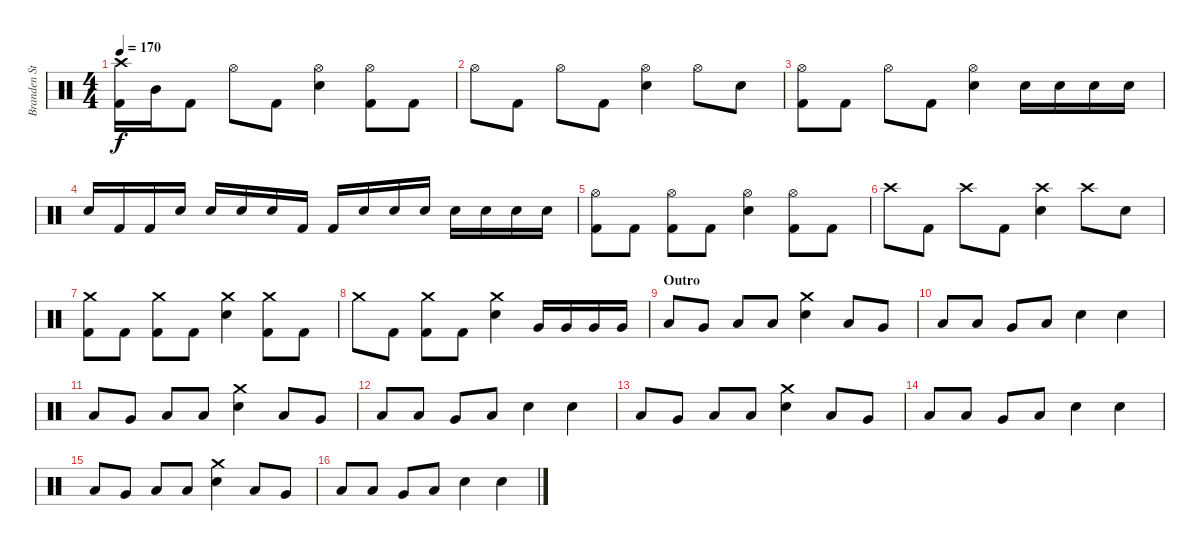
\track ("Branden Steineckert" "Branden St") {instrument percussion}
\staff {score}
\articulation defaults
\ts (4 4)
\tempo 170
\clef neutral
\ks c
("Crash high (hit)" "Kick (hit) 2").16{dy f} "Mid Tom (hit)".16 "Kick (hit) 2".8 "Hi-Hat (open)".8 "Kick (hit) 2".8 ("Hi-Hat (open)" "Electric Snare (hit)").4 ("Hi-Hat (open)" "Kick (hit) 2").8 "Kick (hit) 2".8 |
"Hi-Hat (open)".8 "Kick (hit) 2".8 "Hi-Hat (open)".8 "Kick (hit) 2".8 ("Hi-Hat (open)" "Electric Snare (hit)").4 "Hi-Hat (open)".8 "Electric Snare (hit)".8 |
("Hi-Hat (open)" "Kick (hit) 2").8 "Kick (hit) 2".8 "Hi-Hat (open)".8 "Kick (hit) 2".8 ("Hi-Hat (open)" "Electric Snare (hit)").4 "Electric Snare (hit)".16 "Electric Snare (hit)".16 "Electric Snare (hit)".16 "Electric Snare (hit)".16 |
"Electric Snare (hit)".16 "Kick (hit) 2".16 "Kick (hit) 2".16 "Electric Snare (hit)".16 "Electric Snare (hit)".16 "Electric Snare (hit)".16 "Electric Snare (hit)".16 "Kick (hit) 2".16 "Kick (hit) 2".16 "Electric Snare (hit)".16 "Electric Snare (hit)".16 "Electric Snare (hit)".16 "Electric Snare (hit)".16 "Electric Snare (hit)".16 "Electric Snare (hit)".16 "Electric Snare (hit)".16 |
("Hi-Hat (open)" "Kick (hit) 2").8 "Kick (hit) 2".8 ("Hi-Hat (open)" "Kick (hit) 2").8 "Kick (hit) 2".8 ("Hi-Hat (open)" "Electric Snare (hit)").4 ("Hi-Hat (open)" "Kick (hit) 2").8 "Kick (hit) 2".8 |
"Crash high (hit)".8 "Kick (hit) 2".8 "Crash high (hit)".8 "Kick (hit) 2".8 ("Crash high (hit)" "Electric Snare (hit)").4 "Crash high (hit)".8 "Electric Snare (hit)".8 |
("Crash medium (hit)" "Kick (hit) 2").8 "Kick (hit) 2".8 ("Crash medium (hit)" "Kick (hit) 2").8 "Kick (hit) 2".8 ("Crash medium (hit)" "Electric Snare (hit)").4 ("Crash medium (hit)" "Kick (hit) 2").8 "Kick (hit) 2".8 |
"Crash medium (hit)".8 "Kick (hit) 2".8 ("Crash medium (hit)" "Kick (hit) 2").8 "Kick (hit) 2".8 ("Crash medium (hit)" "Electric Snare (hit)").4 "Very Low Tom (hit)".16 "Very Low Tom (hit)".16 "Very Low Tom (hit)".16 "Very Low Tom (hit)".16 |
\section ("" "Outro")
"Low Floor Tom (hit)".8 "Very Low Tom (hit)".8 "Low Floor Tom (hit)".8 "Low Floor Tom (hit)".8 ("Crash medium (hit)" "Electric Snare (hit)").4 "Low Floor Tom (hit)".8 "Very Low Tom (hit)".8 |
"Low Floor Tom (hit)".8 "Low Floor Tom (hit)".8 "Very Low Tom (hit)".8 "Low Floor Tom (hit)".8 "Electric Snare (hit)".4 "Electric Snare (hit)".4 |
"Low Floor Tom (hit)".8 "Very Low Tom (hit)".8 "Low Floor Tom (hit)".8 "Low Floor Tom (hit)".8 ("Crash medium (hit)" "Electric Snare (hit)").4 "Low Floor Tom (hit)".8 "Very Low Tom (hit)".8 |
"Low Floor Tom (hit)".8 "Low Floor Tom (hit)".8 "Very Low Tom (hit)".8 "Low Floor Tom (hit)".8 "Electric Snare (hit)".4 "Electric Snare (hit)".4 |
"Low Floor Tom (hit)".8 "Very Low Tom (hit)".8 "Low Floor Tom (hit)".8 "Low Floor Tom (hit)".8 ("Crash medium (hit)" "Electric Snare (hit)").4 "Low Floor Tom (hit)".8 "Very Low Tom (hit)".8 |
"Low Floor Tom (hit)".8 "Low Floor Tom (hit)".8 "Very Low Tom (hit)".8 "Low Floor Tom (hit)".8 "Electric Snare (hit)".4 "Electric Snare (hit)".4 |
"Low Floor Tom (hit)".8 "Very Low Tom (hit)".8 "Low Floor Tom (hit)".8 "Low Floor Tom (hit)".8 ("Crash medium (hit)" "Electric Snare (hit)").4 "Low Floor Tom (hit)".8 "Very Low Tom (hit)".8 |
"Low Floor Tom (hit)".8 "Low Floor Tom (hit)".8 "Very Low Tom (hit)".8 "Low Floor Tom (hit)".8 "Electric Snare (hit)".4 "Electric Snare (hit)".4
